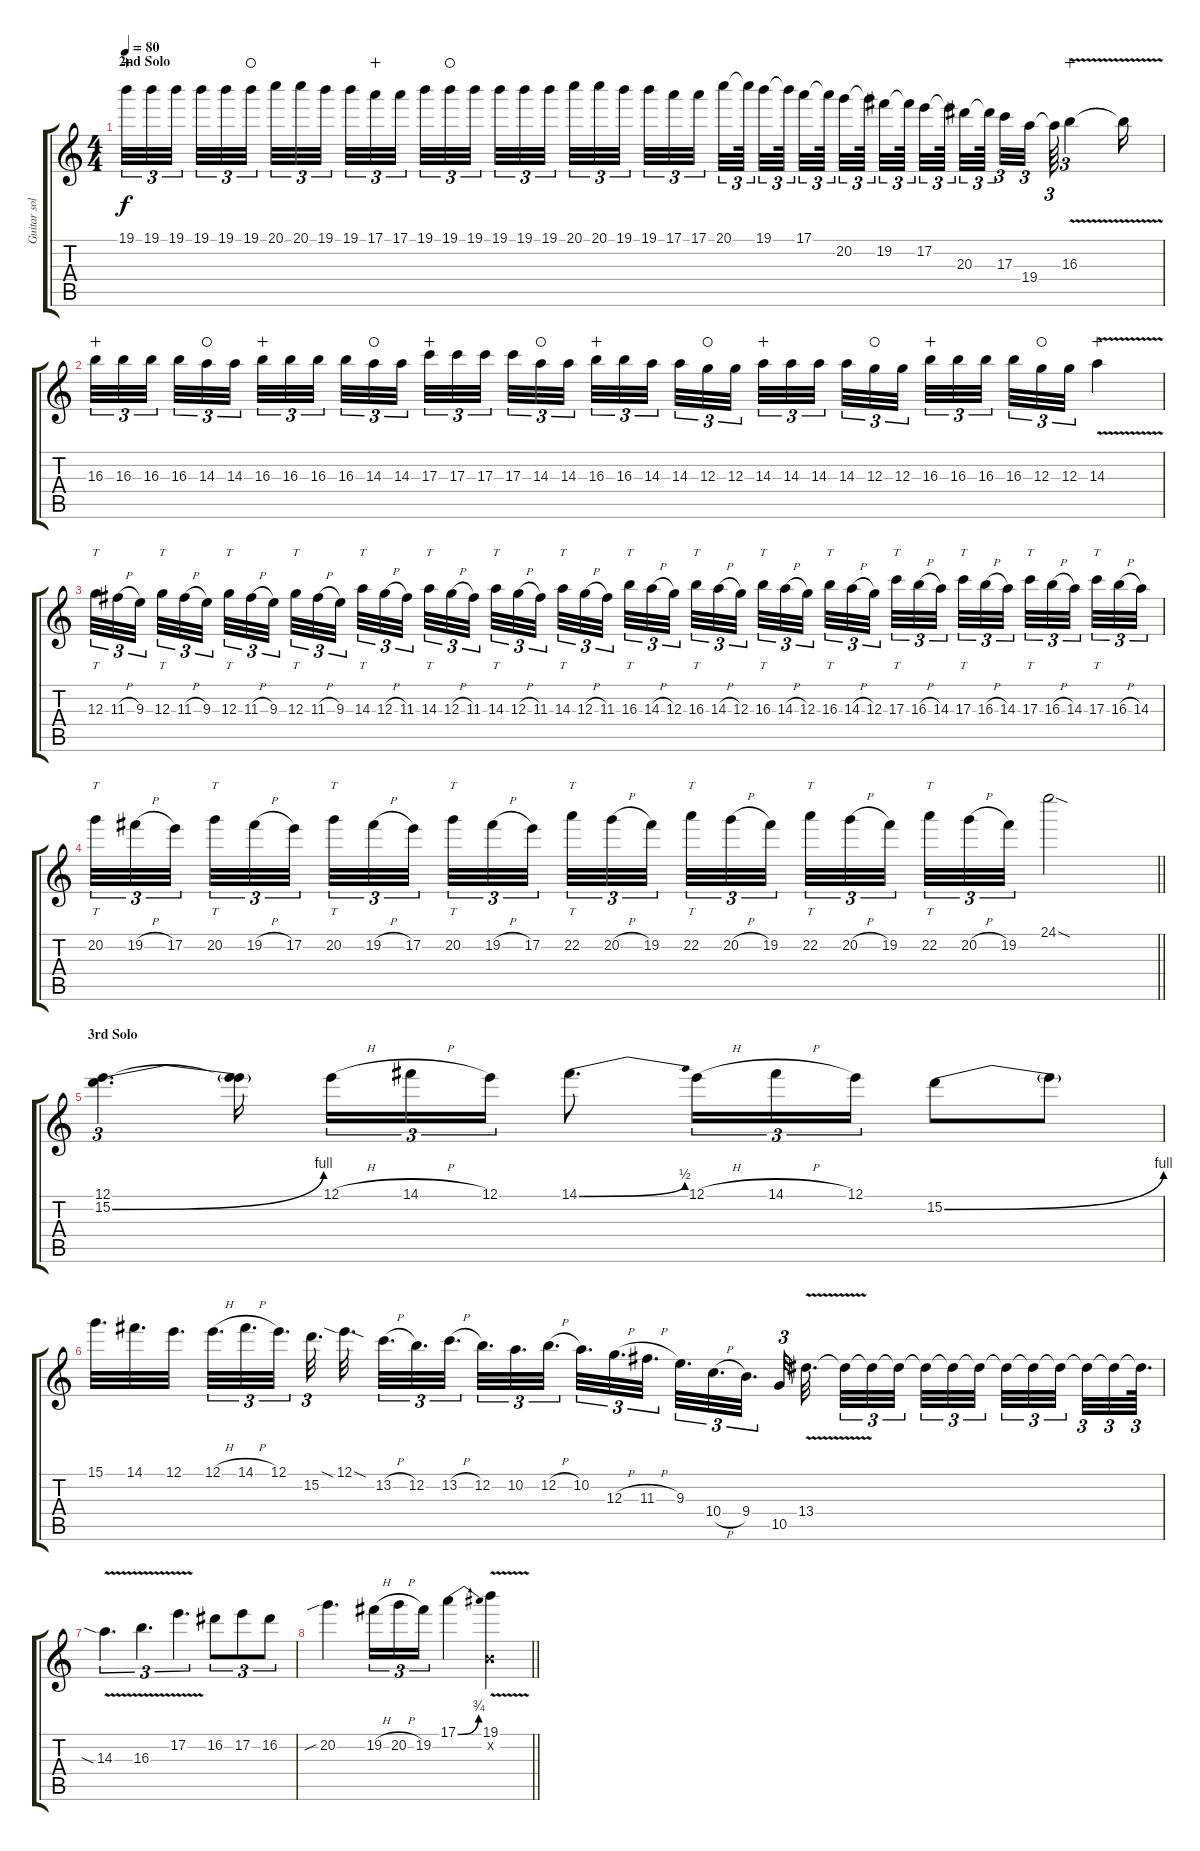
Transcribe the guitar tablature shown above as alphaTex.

\track ("Guitar solos" "Guitar sol") {instrument distortionguitar}
\staff {score tabs}
\tuning (E4 B3 G3 D3 A2 E2) {hide}
\ts (4 4)
\section ("" "2nd Solo")
\tempo 80
\clef g2
\ks c
19.1.32{tu (3 2) dy f wahc} 19.1.32{tu (3 2)} 19.1.32{tu (3 2) beam splitsecondary} 19.1.32{tu (3 2)} 19.1.32{tu (3 2)} 19.1.32{tu (3 2) waho beam splitsecondary} 20.1.32{tu (3 2)} 20.1.32{tu (3 2)} 19.1.32{tu (3 2) beam splitsecondary} 19.1.32{tu (3 2)} 17.1.32{tu (3 2) wahc} 17.1.32{tu (3 2)} 19.1.32{tu (3 2)} 19.1.32{tu (3 2) waho} 19.1.32{tu (3 2) beam splitsecondary} 19.1.32{tu (3 2)} 19.1.32{tu (3 2)} 19.1.32{tu (3 2) beam splitsecondary} 20.1.32{tu (3 2)} 20.1.32{tu (3 2)} 19.1.32{tu (3 2) beam splitsecondary} 19.1.32{tu (3 2)} 17.1.32{tu (3 2)} 17.1.32{tu (3 2)} 20.1.32{tu (3 2)} 20.1{t}.64{tu (3 2) beam splitsecondary} 19.1.32{tu (3 2)} 19.1{t}.64{tu (3 2) beam splitsecondary} 17.1.32{tu (3 2)} 17.1{t}.64{tu (3 2) beam splitsecondary} 20.2.32{tu (3 2)} 20.2{t}.64{tu (3 2) beam splitsecondary} 19.2.32{tu (3 2)} 19.2{t}.64{tu (3 2) beam splitsecondary} 17.2.32{tu (3 2)} 17.2{t}.64{tu (3 2) beam splitsecondary} 20.3.32{tu (3 2)} 20.3{t}.64{tu (3 2) beam splitsecondary} 17.3.32{tu (3 2)} 19.4.32{tu (3 2)} 19.4{t}.64{tu (3 2)} 16.3{v}.4{tu (3 2) wahc} 16.3{t}.16 |
16.3.32{tu (3 2) wahc} 16.3.32{tu (3 2)} 16.3.32{tu (3 2) beam splitsecondary} 16.3.32{tu (3 2)} 14.3.32{tu (3 2) waho} 14.3.32{tu (3 2) beam splitsecondary} 16.3.32{tu (3 2) wahc} 16.3.32{tu (3 2)} 16.3.32{tu (3 2) beam splitsecondary} 16.3.32{tu (3 2)} 14.3.32{tu (3 2) waho} 14.3.32{tu (3 2)} 17.3.32{tu (3 2) wahc} 17.3.32{tu (3 2)} 17.3.32{tu (3 2) beam splitsecondary} 17.3.32{tu (3 2)} 14.3.32{tu (3 2) waho} 14.3.32{tu (3 2) beam splitsecondary} 16.3.32{tu (3 2) wahc} 16.3.32{tu (3 2)} 14.3.32{tu (3 2) beam splitsecondary} 14.3.32{tu (3 2)} 12.3.32{tu (3 2) waho} 12.3.32{tu (3 2)} 14.3.32{tu (3 2) wahc} 14.3.32{tu (3 2)} 14.3.32{tu (3 2) beam splitsecondary} 14.3.32{tu (3 2)} 12.3.32{tu (3 2) waho} 12.3.32{tu (3 2) beam splitsecondary} 16.3.32{tu (3 2) wahc} 16.3.32{tu (3 2)} 16.3.32{tu (3 2) beam splitsecondary} 16.3.32{tu (3 2)} 12.3.32{tu (3 2) waho} 12.3.32{tu (3 2)} 14.3{v}.4{wahc} |
12.3.32{tt tu (3 2)} 11.3{h}.32{tu (3 2)} 9.3.32{tu (3 2) beam splitsecondary} 12.3.32{tt tu (3 2)} 11.3{h}.32{tu (3 2)} 9.3.32{tu (3 2) beam splitsecondary} 12.3.32{tt tu (3 2)} 11.3{h}.32{tu (3 2)} 9.3.32{tu (3 2) beam splitsecondary} 12.3.32{tt tu (3 2)} 11.3{h}.32{tu (3 2)} 9.3.32{tu (3 2)} 14.3.32{tt tu (3 2)} 12.3{h}.32{tu (3 2)} 11.3.32{tu (3 2) beam splitsecondary} 14.3.32{tt tu (3 2)} 12.3{h}.32{tu (3 2)} 11.3.32{tu (3 2) beam splitsecondary} 14.3.32{tt tu (3 2)} 12.3{h}.32{tu (3 2)} 11.3.32{tu (3 2) beam splitsecondary} 14.3.32{tt tu (3 2)} 12.3{h}.32{tu (3 2)} 11.3.32{tu (3 2)} 16.3.32{tt tu (3 2)} 14.3{h}.32{tu (3 2)} 12.3.32{tu (3 2) beam splitsecondary} 16.3.32{tt tu (3 2)} 14.3{h}.32{tu (3 2)} 12.3.32{tu (3 2) beam splitsecondary} 16.3.32{tt tu (3 2)} 14.3{h}.32{tu (3 2)} 12.3.32{tu (3 2) beam splitsecondary} 16.3.32{tt tu (3 2)} 14.3{h}.32{tu (3 2)} 12.3.32{tu (3 2)} 17.3.32{tt tu (3 2)} 16.3{h}.32{tu (3 2)} 14.3.32{tu (3 2) beam splitsecondary} 17.3.32{tt tu (3 2)} 16.3{h}.32{tu (3 2)} 14.3.32{tu (3 2) beam splitsecondary} 17.3.32{tt tu (3 2)} 16.3{h}.32{tu (3 2)} 14.3.32{tu (3 2) beam splitsecondary} 17.3.32{tt tu (3 2)} 16.3{h}.32{tu (3 2)} 14.3.32{tu (3 2)} |
\barLineRight lightlight
20.2.32{tt tu (3 2)} 19.2{h}.32{tu (3 2)} 17.2.32{tu (3 2) beam splitsecondary} 20.2.32{tt tu (3 2)} 19.2{h}.32{tu (3 2)} 17.2.32{tu (3 2) beam splitsecondary} 20.2.32{tt tu (3 2)} 19.2{h}.32{tu (3 2)} 17.2.32{tu (3 2) beam splitsecondary} 20.2.32{tt tu (3 2)} 19.2{h}.32{tu (3 2)} 17.2.32{tu (3 2)} 22.2.32{tt tu (3 2)} 20.2{h}.32{tu (3 2)} 19.2.32{tu (3 2) beam splitsecondary} 22.2.32{tt tu (3 2)} 20.2{h}.32{tu (3 2)} 19.2.32{tu (3 2) beam splitsecondary} 22.2.32{tt tu (3 2)} 20.2{h}.32{tu (3 2)} 19.2.32{tu (3 2) beam splitsecondary} 22.2.32{tt tu (3 2)} 20.2{h}.32{tu (3 2)} 19.2.32{tu (3 2)} 24.1{sod}.2 |
\section ("" "3rd Solo")
(12.1 15.2{be (bend 0 0 60 4)}).4{d tu (3 2)} (12.1{t} 15.2{t}).16{beam splitsecondary} 12.1{h}.16{tu (3 2)} 14.1{h}.16{tu (3 2)} 12.1.16{tu (3 2)} 14.1{be (bend 0 0 60 2)}.8{d} 12.1{h}.16{tu (3 2)} 14.1{h}.16{tu (3 2)} 12.1.16{tu (3 2)} 15.2{be (bend 0 0 60 4)}.8 15.2{t}.8 |
15.1.32{d} 14.1.32{d} 12.1.32{d beam splitsecondary} 12.1{h}.32{d tu (3 2)} 14.1{h}.32{d tu (3 2)} 12.1.32{d tu (3 2)} 15.2.32{d tu (3 2)} 12.1{sia sod}.32{d beam splitsecondary} 13.2{h}.32{d tu (3 2)} 12.2.32{d tu (3 2)} 13.2{h}.32{d tu (3 2)} 12.2.32{d tu (3 2)} 10.2.32{d tu (3 2)} 12.2{h}.32{d tu (3 2)} 10.2.32{d tu (3 2)} 12.3{h}.32{d tu (3 2)} 11.3{h}.32{d tu (3 2)} 9.3.32{d tu (3 2)} 10.4{h}.32{d tu (3 2)} 9.4.32{d tu (3 2)} 10.5.32{tu (3 2) beam splitsecondary} 13.4{v}.32{d} 13.4{t}.32{tu (3 2)} 13.4{t}.32{tu (3 2)} 13.4{t}.32{tu (3 2) beam splitsecondary} 13.4{t}.32{tu (3 2)} 13.4{t}.32{tu (3 2)} 13.4{t}.32{tu (3 2) beam splitsecondary} 13.4{t}.32{tu (3 2)} 13.4{t}.32{tu (3 2)} 13.4{t}.32{tu (3 2) beam splitsecondary} 13.4{t}.32{tu (3 2)} 13.4{t}.32{tu (3 2)} 13.4{t}.64{d tu (3 2)} |
14.3{v sia}.4{d tu (3 2)} 16.3{v}.4{d tu (3 2)} 17.2{v}.4{d tu (3 2)} 16.2.8{tu (3 2)} 17.2.8{tu (3 2)} 16.2.8{tu (3 2)} |
\barLineRight lightlight
20.2{sib}.4{d} 19.2{h}.16{tu (3 2)} 20.2{h}.16{tu (3 2)} 19.2.16{tu (3 2)} 17.1{be (bend 0 0 60 3)}.4 (19.1{v} 0.2{x}).4
